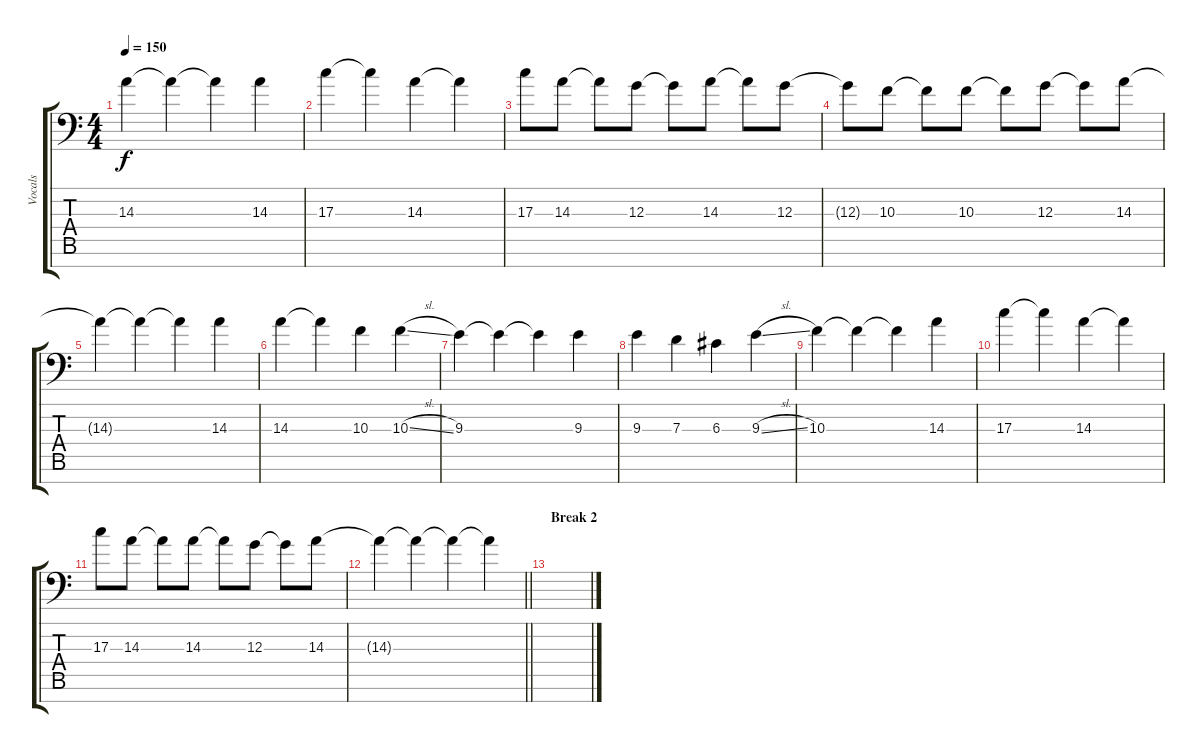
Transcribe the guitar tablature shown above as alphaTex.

\track ("Vocals" "Vocals") {instrument cello}
\staff {score tabs}
\tuning (E4 B3 G3 D3 A2 E2 A1) {hide}
\ts (4 4)
\tempo 150
\clef f4
\ks c
14.3{t}.4{dy f} 14.3{t}.4 14.3{t}.4 14.3.4 |
17.3.4 17.3{t}.4 14.3.4 14.3{t}.4 |
17.3.8 14.3.8 14.3{t}.8 12.3.8 12.3{t}.8 14.3.8 14.3{t}.8 12.3.8 |
12.3{t}.8 10.3.8 10.3{t}.8 10.3.8 10.3{t}.8 12.3.8 12.3{t}.8 14.3.8 |
14.3{t}.4 14.3{t}.4 14.3{t}.4 14.3.4 |
14.3.4 14.3{t}.4 10.3.4 10.3{sl}.4 |
9.3.4 9.3{t}.4 9.3{t}.4 9.3.4 |
9.3.4 7.3.4 6.3.4 9.3{sl}.4 |
10.3.4 10.3{t}.4 10.3{t}.4 14.3.4 |
17.3.4 17.3{t}.4 14.3.4 14.3{t}.4 |
17.3.8 14.3.8 14.3{t}.8 14.3.8 14.3{t}.8 12.3.8 12.3{t}.8 14.3.8 |
\barLineRight lightlight
14.3{t}.4 14.3{t}.4 14.3{t}.4 14.3{t}.4 |
\section ("" "Break 2")
